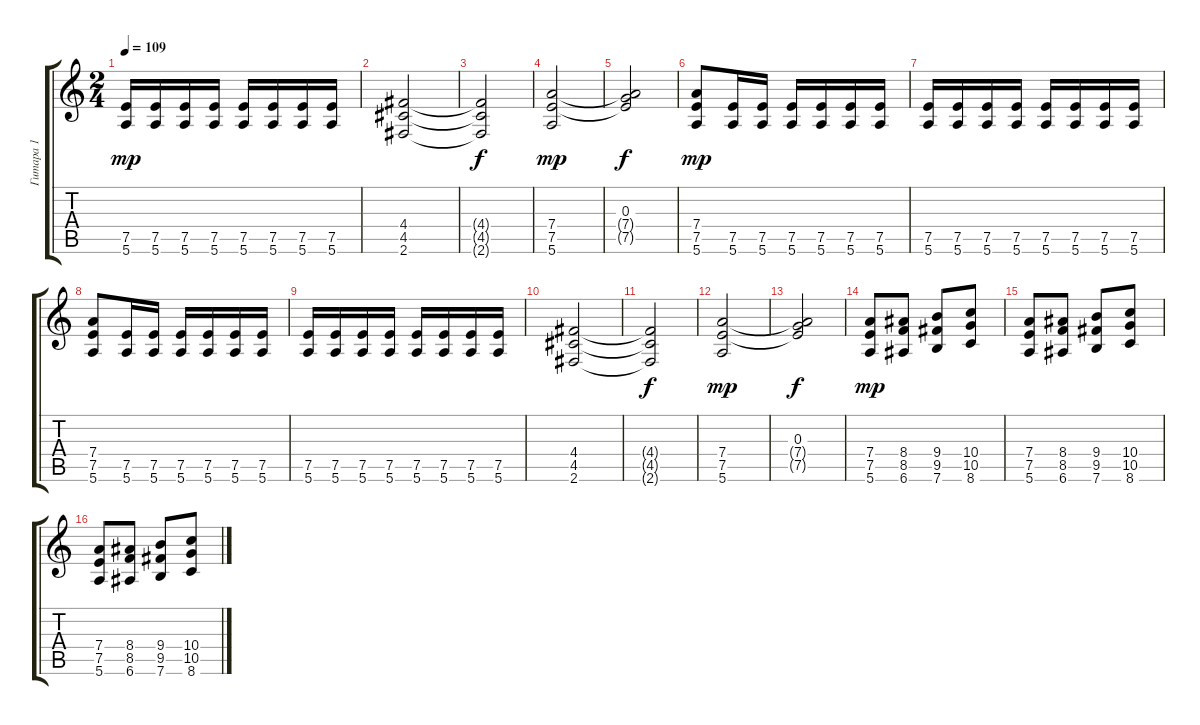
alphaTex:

\track ("Гитара 1" "Гитара 1") {instrument distortionguitar}
\staff {score tabs}
\tuning (E4 B3 G3 D3 A2 E2) {hide}
\ts (2 4)
\tempo 109
\clef g2
\ks c
(7.5 5.6).16{dy mp} (7.5 5.6).16 (7.5 5.6).16 (7.5 5.6).16 (7.5 5.6).16 (7.5 5.6).16 (7.5 5.6).16 (7.5 5.6).16 |
(4.4 4.5 2.6).2 |
(4.4{t} 4.5{t} 2.6{t}).2{dy f} |
(7.4 7.5 5.6).2{dy mp} |
(0.3 7.4{t} 7.5{t}).2{dy f} |
(7.4 7.5 5.6).8{dy mp} (7.5 5.6).16 (7.5 5.6).16 (7.5 5.6).16 (7.5 5.6).16 (7.5 5.6).16 (7.5 5.6).16 |
(7.5 5.6).16 (7.5 5.6).16 (7.5 5.6).16 (7.5 5.6).16 (7.5 5.6).16 (7.5 5.6).16 (7.5 5.6).16 (7.5 5.6).16 |
(7.4 7.5 5.6).8 (7.5 5.6).16 (7.5 5.6).16 (7.5 5.6).16 (7.5 5.6).16 (7.5 5.6).16 (7.5 5.6).16 |
(7.5 5.6).16 (7.5 5.6).16 (7.5 5.6).16 (7.5 5.6).16 (7.5 5.6).16 (7.5 5.6).16 (7.5 5.6).16 (7.5 5.6).16 |
(4.4 4.5 2.6).2 |
(4.4{t} 4.5{t} 2.6{t}).2{dy f} |
(7.4 7.5 5.6).2{dy mp} |
(0.3 7.4{t} 7.5{t}).2{dy f} |
(7.4 7.5 5.6).8{dy mp} (8.4 8.5 6.6).8 (9.4 9.5 7.6).8 (10.4 10.5 8.6).8 |
(7.4 7.5 5.6).8 (8.4 8.5 6.6).8 (9.4 9.5 7.6).8 (10.4 10.5 8.6).8 |
(7.4 7.5 5.6).8 (8.4 8.5 6.6).8 (9.4 9.5 7.6).8 (10.4 10.5 8.6).8
